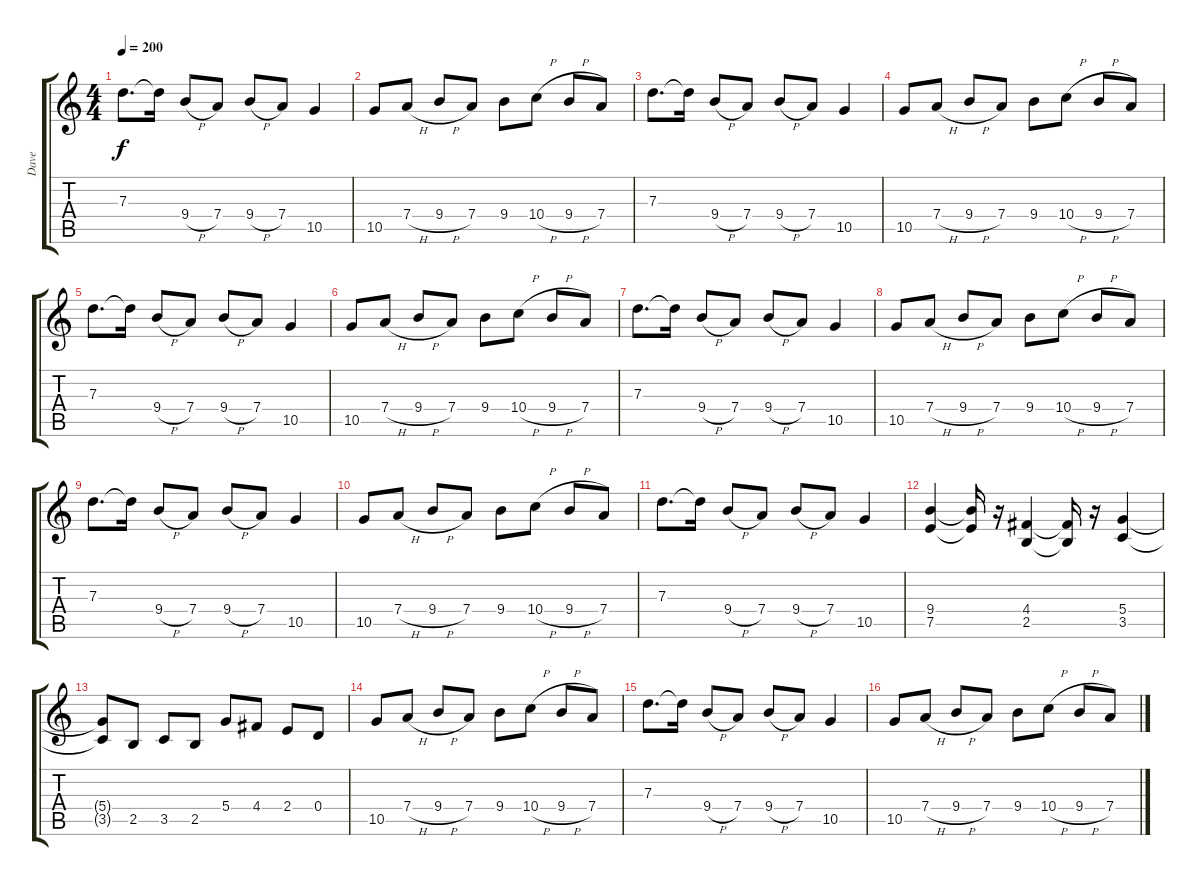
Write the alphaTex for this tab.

\track ("Dave" "Dave") {instrument distortionguitar}
\staff {score tabs}
\tuning (E4 B3 G3 D3 A2 E2) {hide}
\ts (4 4)
\tempo 200
\clef g2
\ks c
7.3.8{d dy f} 7.3{t}.16 9.4{h}.8 7.4.8 9.4{h}.8 7.4.8 10.5.4 |
10.5.8 7.4{h}.8 9.4{h}.8 7.4.8 9.4.8 10.4{h}.8 9.4{h}.8 7.4.8 |
7.3.8{d} 7.3{t}.16 9.4{h}.8 7.4.8 9.4{h}.8 7.4.8 10.5.4 |
10.5.8 7.4{h}.8 9.4{h}.8 7.4.8 9.4.8 10.4{h}.8 9.4{h}.8 7.4.8 |
7.3.8{d} 7.3{t}.16 9.4{h}.8 7.4.8 9.4{h}.8 7.4.8 10.5.4 |
10.5.8 7.4{h}.8 9.4{h}.8 7.4.8 9.4.8 10.4{h}.8 9.4{h}.8 7.4.8 |
7.3.8{d} 7.3{t}.16 9.4{h}.8 7.4.8 9.4{h}.8 7.4.8 10.5.4 |
10.5.8 7.4{h}.8 9.4{h}.8 7.4.8 9.4.8 10.4{h}.8 9.4{h}.8 7.4.8 |
7.3.8{d} 7.3{t}.16 9.4{h}.8 7.4.8 9.4{h}.8 7.4.8 10.5.4 |
10.5.8 7.4{h}.8 9.4{h}.8 7.4.8 9.4.8 10.4{h}.8 9.4{h}.8 7.4.8 |
7.3.8{d} 7.3{t}.16 9.4{h}.8 7.4.8 9.4{h}.8 7.4.8 10.5.4 |
(9.4 7.5).4 (9.4{t} 7.5{t}).16 r.16 (4.4 2.5).4 (4.4{t} 2.5{t}).16 r.16 (5.4 3.5).4 |
(5.4{t} 3.5{t}).8 2.5.8 3.5.8 2.5.8 5.4.8 4.4.8 2.4.8 0.4.8 |
10.5.8 7.4{h}.8 9.4{h}.8 7.4.8 9.4.8 10.4{h}.8 9.4{h}.8 7.4.8 |
7.3.8{d} 7.3{t}.16 9.4{h}.8 7.4.8 9.4{h}.8 7.4.8 10.5.4 |
10.5.8 7.4{h}.8 9.4{h}.8 7.4.8 9.4.8 10.4{h}.8 9.4{h}.8 7.4.8
